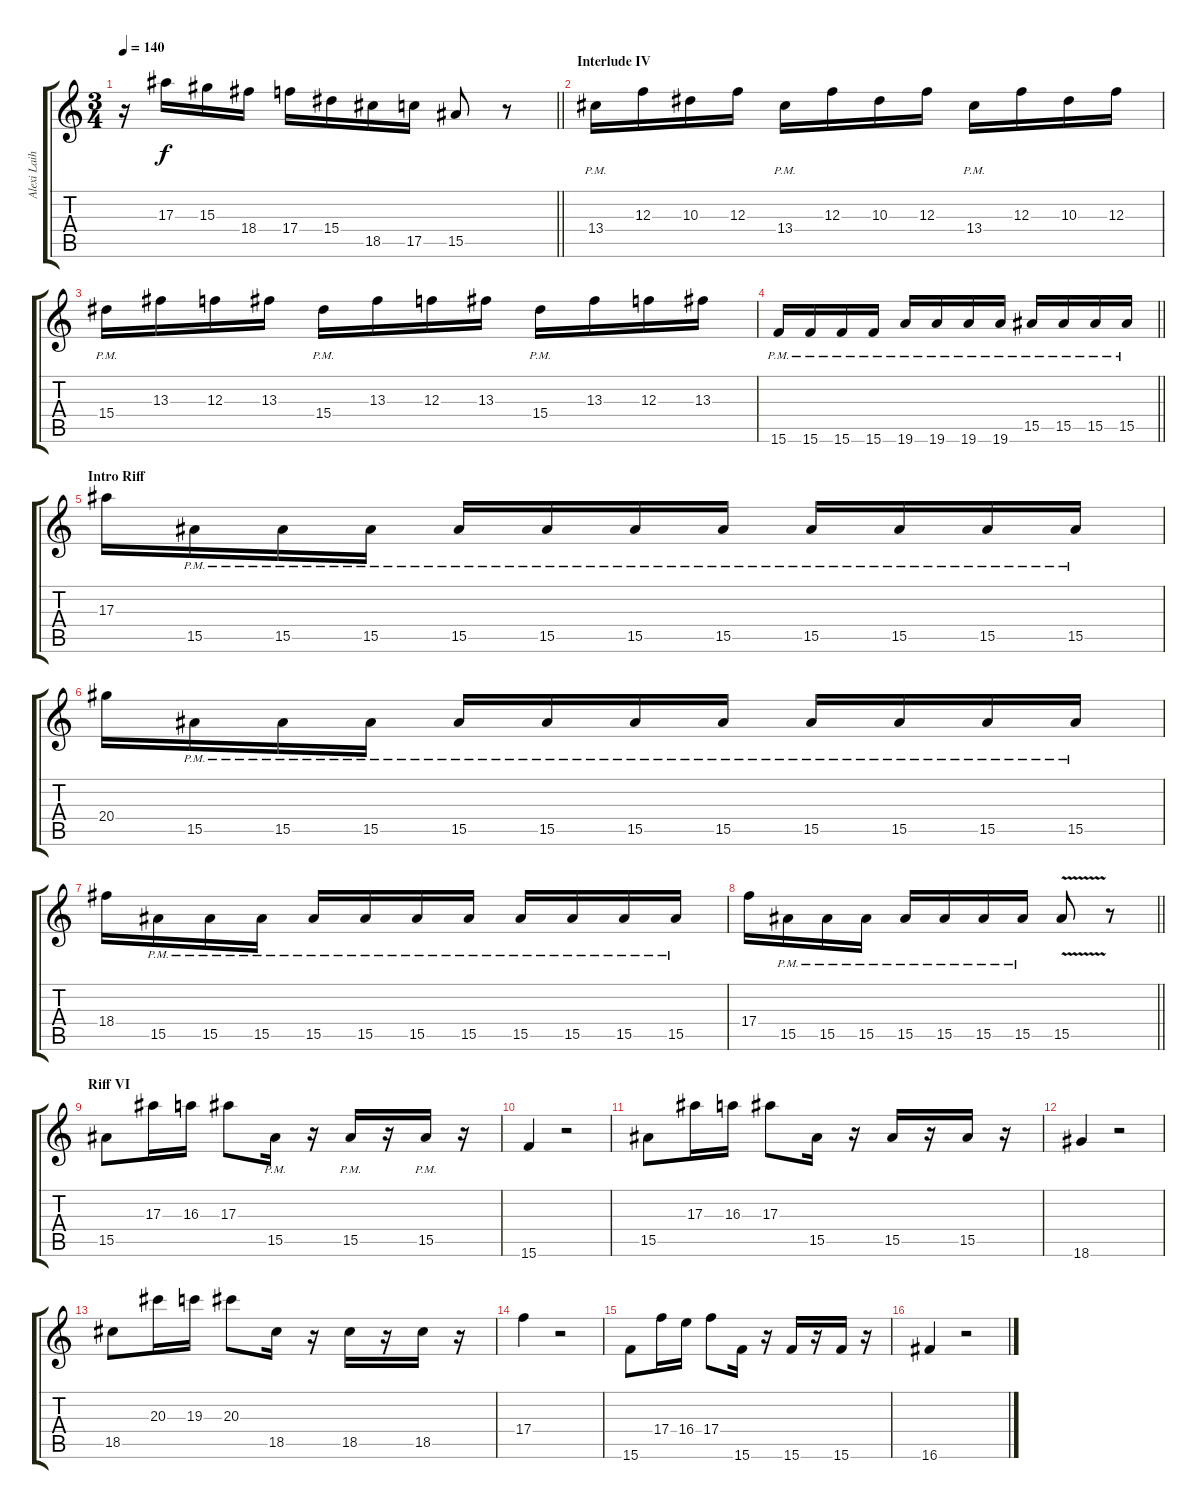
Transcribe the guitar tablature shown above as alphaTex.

\track ("Alexi Laiho (Guitar I)" "Alexi Laih") {instrument distortionguitar}
\staff {score tabs}
\tuning (D4 A3 F3 C3 G2 D2) {hide}
\ts (3 4)
\tempo 140
\clef g2
\barLineRight lightlight
\ks c
r.16{dy f} 17.3.16 15.3.16 18.4.16 17.4.16 15.4.16 18.5.16 17.5.16 15.5.8 r.8 |
\section ("" "Interlude IV")
13.4{pm}.16 12.3.16 10.3.16 12.3.16 13.4{pm}.16 12.3.16 10.3.16 12.3.16 13.4{pm}.16 12.3.16 10.3.16 12.3.16 |
15.4{pm}.16 13.3.16 12.3.16 13.3.16 15.4{pm}.16 13.3.16 12.3.16 13.3.16 15.4{pm}.16 13.3.16 12.3.16 13.3.16 |
\barLineRight lightlight
15.6{pm}.16 15.6{pm}.16 15.6{pm}.16 15.6{pm}.16 19.6{pm}.16 19.6{pm}.16 19.6{pm}.16 19.6{pm}.16 15.5{pm}.16 15.5{pm}.16 15.5{pm}.16 15.5{pm}.16 |
\section ("" "Intro Riff")
17.3.16 15.5{pm}.16 15.5{pm}.16 15.5{pm}.16 15.5{pm}.16 15.5{pm}.16 15.5{pm}.16 15.5{pm}.16 15.5{pm}.16 15.5{pm}.16 15.5{pm}.16 15.5{pm}.16 |
20.4.16 15.5{pm}.16 15.5{pm}.16 15.5{pm}.16 15.5{pm}.16 15.5{pm}.16 15.5{pm}.16 15.5{pm}.16 15.5{pm}.16 15.5{pm}.16 15.5{pm}.16 15.5{pm}.16 |
18.4.16 15.5{pm}.16 15.5{pm}.16 15.5{pm}.16 15.5{pm}.16 15.5{pm}.16 15.5{pm}.16 15.5{pm}.16 15.5{pm}.16 15.5{pm}.16 15.5{pm}.16 15.5{pm}.16 |
\barLineRight lightlight
17.4.16 15.5{pm}.16 15.5{pm}.16 15.5{pm}.16 15.5{pm}.16 15.5{pm}.16 15.5{pm}.16 15.5{pm}.16 15.5{v}.8 r.8 |
\section ("" "Riff VI")
15.5.8 17.3.16 16.3.16 17.3.8 15.5{pm}.16 r.16 15.5{pm}.16 r.16 15.5{pm}.16 r.16 |
15.6.4 r.2 |
15.5.8 17.3.16 16.3.16 17.3.8 15.5.16 r.16 15.5.16 r.16 15.5.16 r.16 |
18.6.4 r.2 |
18.5.8 20.3.16 19.3.16 20.3.8 18.5.16 r.16 18.5.16 r.16 18.5.16 r.16 |
17.4.4 r.2 |
15.6.8 17.4.16 16.4.16 17.4.8 15.6.16 r.16 15.6.16 r.16 15.6.16 r.16 |
16.6.4 r.2
